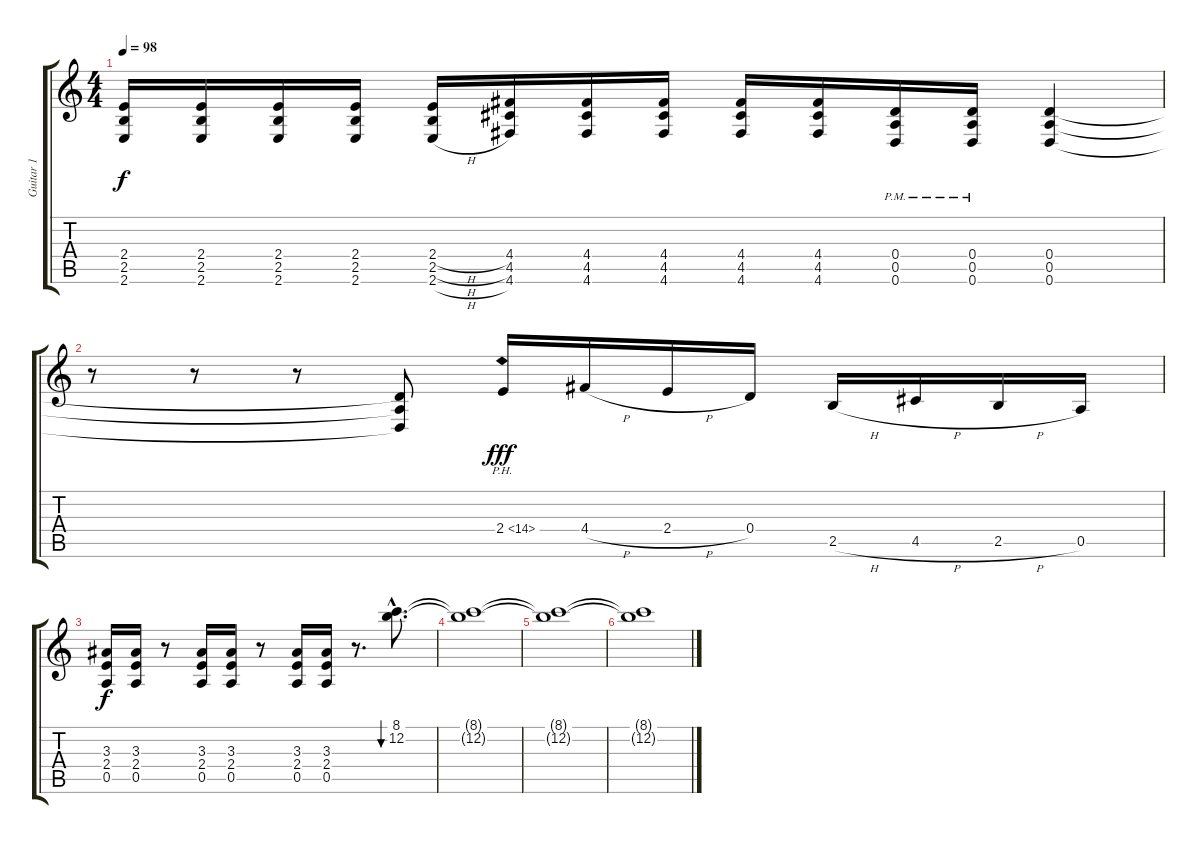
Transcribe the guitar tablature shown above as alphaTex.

\track ("Guitar 1" "Guitar 1") {instrument distortionguitar}
\staff {score tabs}
\tuning (E4 B3 G3 D3 A2 D2) {hide}
\ts (4 4)
\tempo 98
\clef g2
\ks c
(2.4 2.5 2.6).16{dy f} (2.4 2.5 2.6).16 (2.4 2.5 2.6).16 (2.4 2.5 2.6).16 (2.4{h} 2.5{h} 2.6{h}).16 (4.4 4.5 4.6).16 (4.4 4.5 4.6).16 (4.4 4.5 4.6).16 (4.4 4.5 4.6).16 (4.4 4.5 4.6).16 (0.4 0.5 0.6{pm}).16 (0.4 0.5 0.6{pm}).16 (0.4 0.5 0.6).4 |
r.8 r.8 r.8 (0.4{t} 0.5{t} 0.6{t}).8 2.4{ph 12}.16{dy fff} 4.4{h}.16 2.4{h}.16 0.4.16 2.5{h}.16 4.5{h}.16 2.5{h}.16 0.5.16 |
(3.3 2.4 0.5).16{dy f} (3.3 2.4 0.5).16 r.8 (3.3 2.4 0.5).16 (3.3 2.4 0.5).16 r.8 (3.3 2.4 0.5).16 (3.3 2.4 0.5).16 r.8{d} (8.1{hac} 12.2{hac}).8{d bu 120} |
(8.1{t} 12.2{t}).1 |
(8.1{t} 12.2{t}).1 |
(8.1{t} 12.2{t}).1
